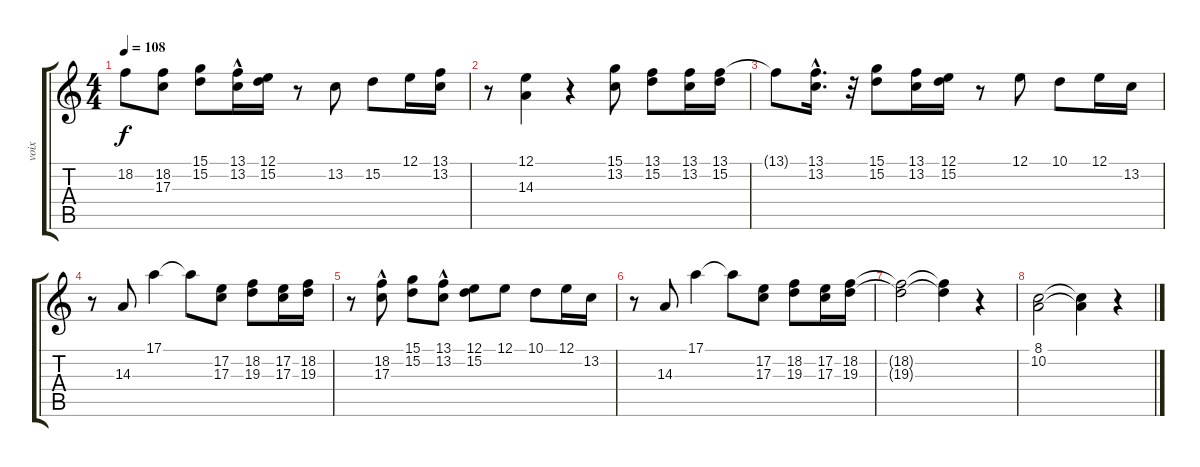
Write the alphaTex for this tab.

\track ("voix" "voix") {instrument choiraahs}
\staff {score tabs}
\tuning (E4 B3 G3 D3 A2 E2) {hide}
\ts (4 4)
\tempo 108
\clef g2
\ks c
18.2{t}.8{dy f} (18.2 17.3).8 (15.1 15.2).8 (13.1{hac} 13.2).16 (12.1 15.2).16 r.8 13.2.8 15.2.8 12.1.16 (13.1 13.2).16 |
r.8 (12.1 14.3).4 r.4 (15.1 13.2).8 (13.1 15.2).8 (13.1 13.2).16 (13.1 15.2).16 |
13.1{t}.8 (13.1{hac} 13.2{hac}).16{d} r.32 (15.1 15.2).8 (13.1 13.2).16 (12.1 15.2).16 r.8 12.1.8 10.1.8 12.1.16 13.2.16 |
r.8 14.3.8 17.1.4 17.1{t}.8 (17.2 17.3).8 (18.2 19.3).8 (17.2 17.3).16 (18.2 19.3).16 |
r.8 (18.2{hac} 17.3).8 (15.1 15.2).8 (13.1{hac} 13.2).8 (12.1 15.2).8 12.1.8 10.1.8 12.1.16 13.2.16 |
r.8 14.3.8 17.1.4 17.1{t}.8 (17.2 17.3).8 (18.2 19.3).8 (17.2 17.3).16 (18.2 19.3).16 |
(18.2{t} 19.3{t}).2 (18.2{t} 19.3{t}).4 r.4 |
(8.1 10.2).2 (8.1{t} 10.2{t}).4 r.4
